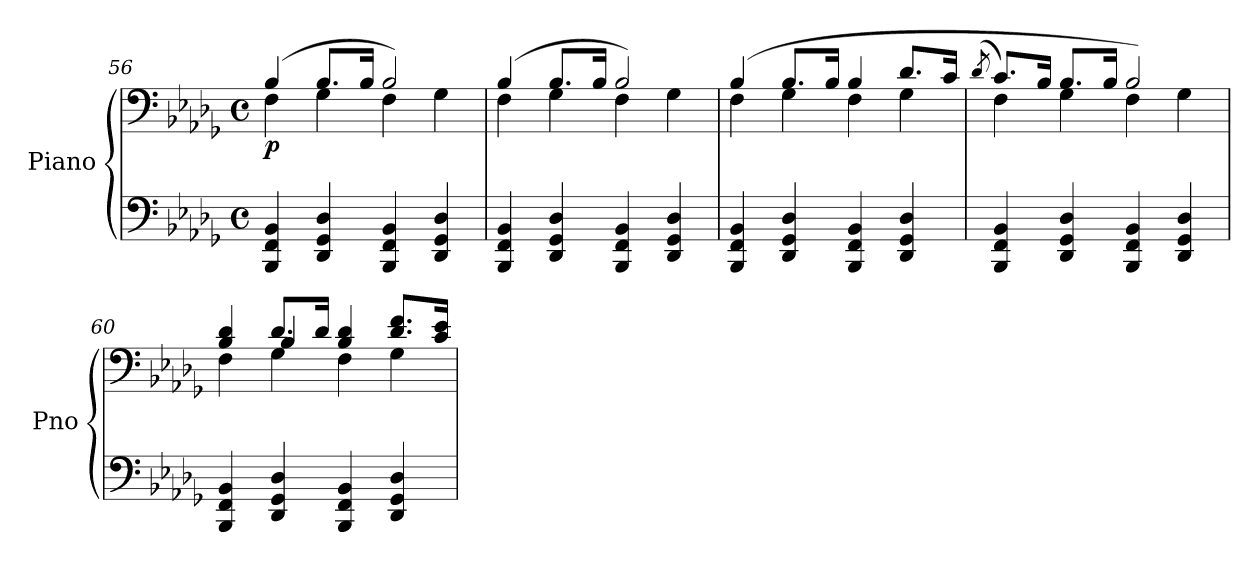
**kern	**kern	**dynam
*part1	*part1	*part1
*staff2	*staff1	*staff1/2
*I"Piano	*	*
*I'Pno	*	*
!!LO:PB:g=z
*clefF4	*clefF4	*
*k[b-e-a-d-g-]	*k[b-e-a-d-g-]	*
*M4/4	*M4/4	*
*met(c)	*met(c)	*
=56	=56	=56
*	*^	*
!	!	!	!LO:DY:b
4BBB-/ 4FF/ 4BB-/	(4B-/	4F\	p
4DD-/ 4GG-/ 4D-/	8.B-/L	4G-\	.
.	16B-/Jk	.	.
4BBB-/ 4FF/ 4BB-/	2B-/)	4F\	.
4DD-/ 4GG-/ 4D-/	.	4G-\	.
=57	=57	=57	=57
4BBB-/ 4FF/ 4BB-/	(4B-/	4F\	.
4DD-/ 4GG-/ 4D-/	8.B-/L	4G-\	.
.	16B-/Jk	.	.
4BBB-/ 4FF/ 4BB-/	2B-/)	4F\	.
4DD-/ 4GG-/ 4D-/	.	4G-\	.
=58	=58	=58	=58
4BBB-/ 4FF/ 4BB-/	(4B-/	4F\	.
4DD-/ 4GG-/ 4D-/	8.B-/L	4G-\	.
.	16B-/Jk	.	.
4BBB-/ 4FF/ 4BB-/	4B-/	4F\	.
4DD-/ 4GG-/ 4D-/	8.d-/L	4G-\	.
.	16c/Jk	.	.
=59	=59	=59	=59
.	(8qd-/	.	.
4BBB-/ 4FF/ 4BB-/	8.c/L)	4F\	.
.	16B-/Jk	.	.
4DD-/ 4GG-/ 4D-/	8.B-/L	4G-\	.
.	16B-/Jk	.	.
4BBB-/ 4FF/ 4BB-/	2B-/)	4F\	.
4DD-/ 4GG-/ 4D-/	.	4G-\	.
=60	=60	=60	=60
*	*	*^	*
4BBB-/ 4FF/ 4BB-/	4B-/ 4d-/	4F\	4ryy	.
4DD-/ 4GG-/ 4D-/	8.d-/L	4G-\	4B-/	.
.	16d-/Jk	.	.	.
4BBB-/ 4FF/ 4BB-/	4B-/ 4d-/	4F\	2ryy	.
4DD-/ 4GG-/ 4D-/	8.d-/ 8.f/L	4G-\	.	.
.	16c/ 16e-/Jk	.	.	.
*	*v	*v	*v	*
=	=	=
*-	*-	*-
